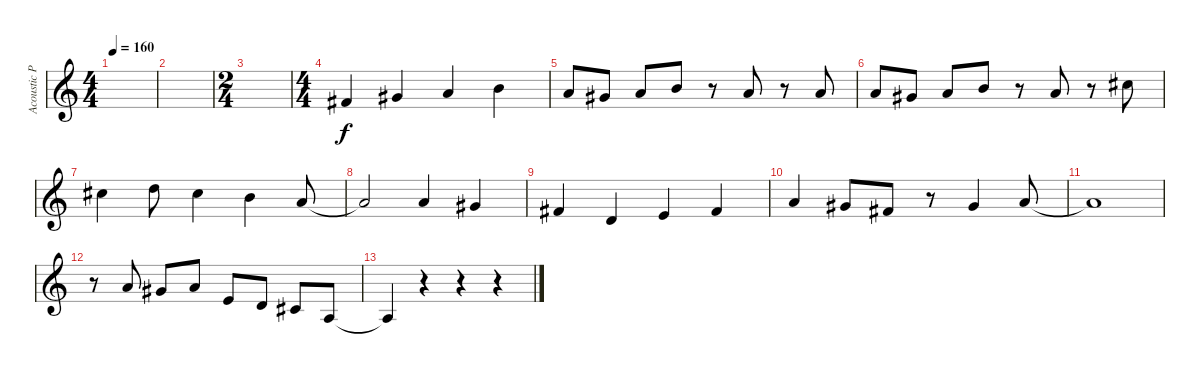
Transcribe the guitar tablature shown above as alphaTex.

\track ("Acoustic Piano (Staff 1)" "Acoustic P") {instrument acousticgrandpiano}
\staff {score}
\tuning (E4 B3 G3 D3 A2 E2 B1) {hide}
\ts (4 4)
\tempo 160
\clef g2
\ks c
|
|
\ts (2 4)
|
\ts (4 4)
2.1.4 4.1.4 5.1.4 7.1.4 |
5.1.8 4.1.8 5.1.8 7.1.8 r.8 5.1.8 r.8 5.1.8 |
5.1.8 4.1.8 5.1.8 7.1.8 r.8 5.1.8 r.8 9.1.8 |
9.1.4 10.1.8 9.1.4 7.1.4 5.1.8 |
5.1{t}.2 5.1.4 4.1.4 |
2.1.4 3.2.4 0.1.4 2.1.4 |
5.1.4 4.1.8 2.1.8 r.8 4.1.4 5.1.8 |
5.1{t}.1 |
r.8 5.1.8 4.1.8 5.1.8 0.1.8 3.2.8 2.2.8 2.3.8 |
2.3{t}.4 r.4 r.4 r.4
